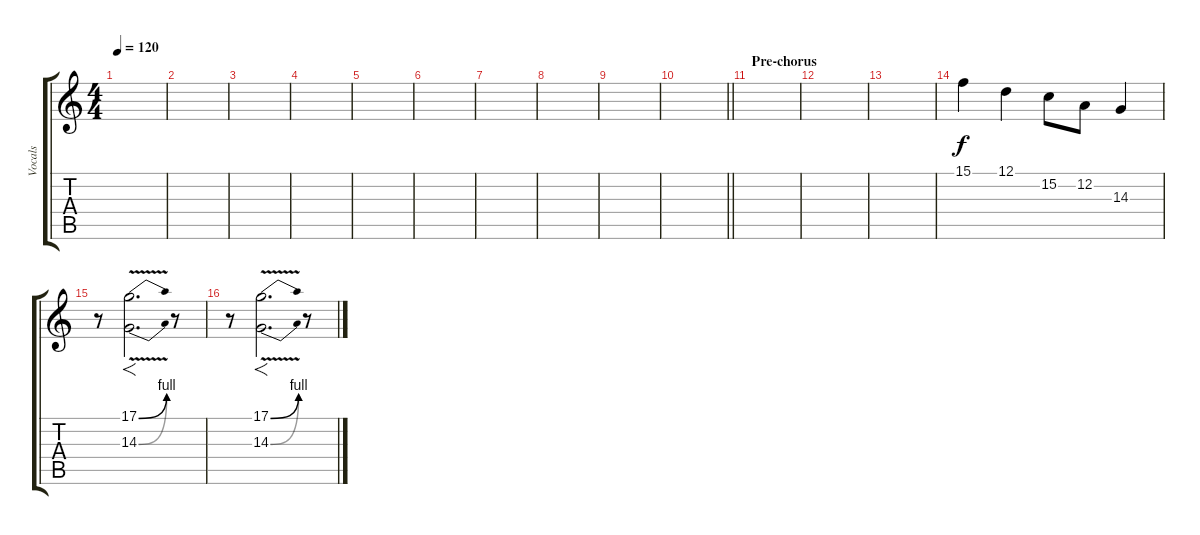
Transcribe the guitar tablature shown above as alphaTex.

\track ("Vocals" "Vocals") {instrument baritonesax}
\staff {score tabs}
\tuning (D4 A3 F3 C3 G2 C2) {hide}
\ts (4 4)
\tempo 120
\clef g2
\ks c
|
|
|
|
|
|
|
|
|
\barLineRight lightlight
|
\section ("" "Pre-chorus")
|
|
|
15.1.4 12.1.4 15.2.8 12.2.8 14.3.4 |
r.8 (17.1{be (bend 0 0 60 4)} 14.3{be (bend 0 0 60 4) v}).2{f d} r.8 |
r.8 (17.1{be (bend 0 0 60 4)} 14.3{be (bend 0 0 60 4) v}).2{f d} r.8
